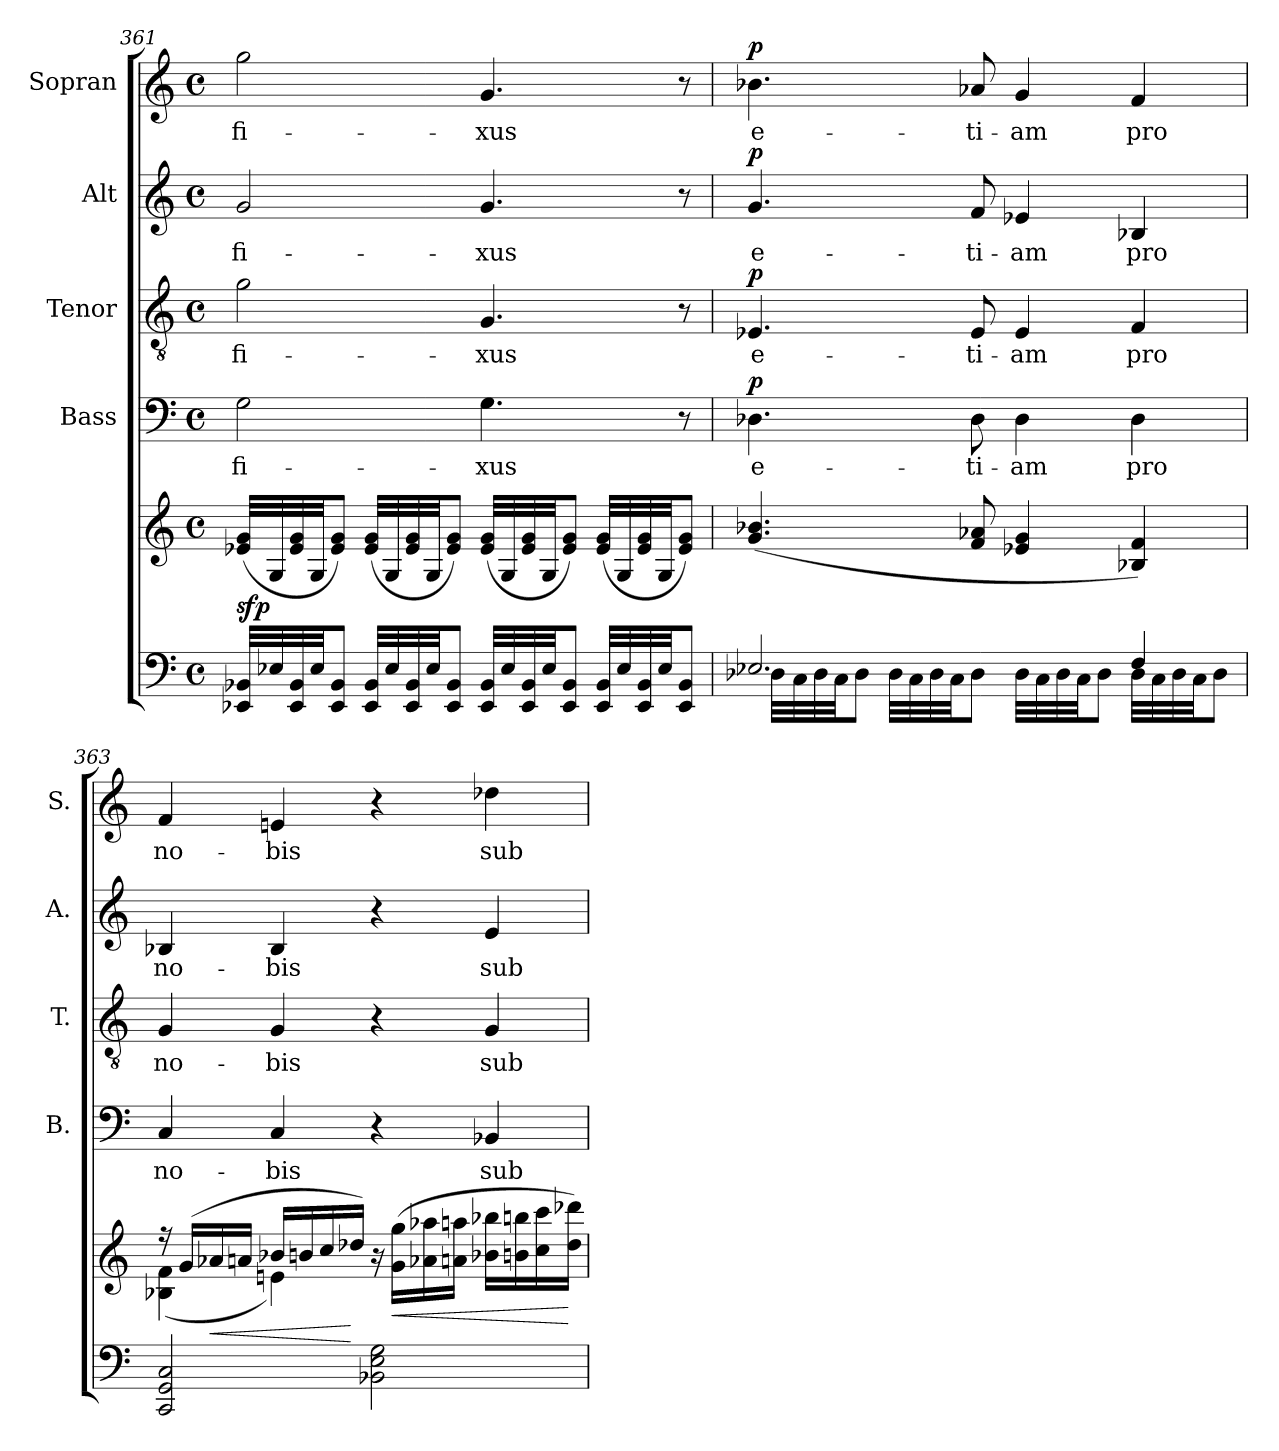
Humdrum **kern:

**kern	**kern	**dynam	**kern	**text	**dynam	**kern	**text	**dynam	**kern	**text	**dynam	**kern	**text	**dynam
*part5	*part5	*part5	*part4	*part4	*part4	*part3	*part3	*part3	*part2	*part2	*part2	*part1	*part1	*part1
*staff6	*staff5	*staff5/6	*staff4	*staff4	*staff4	*staff3	*staff3	*staff3	*staff2	*staff2	*staff2	*staff1	*staff1	*staff1
*	*	*	*I"Bass	*	*	*I"Tenor	*	*	*I"Alt	*	*	*I"Sopran	*	*
*	*	*	*I'B.	*	*	*I'T.	*	*	*I'A.	*	*	*I'S.	*	*
!!LO:PB:g=z
*clefF4	*clefG2	*	*clefF4	*	*	*clefGv2	*	*	*clefG2	*	*	*clefG2	*	*
*k[]	*k[]	*	*k[]	*	*	*k[]	*	*	*k[]	*	*	*k[]	*	*
*C:	*C:	*	*C:	*	*	*C:	*	*	*C:	*	*	*C:	*	*
*M4/4	*M4/4	*	*M4/4	*	*	*M4/4	*	*	*M4/4	*	*	*M4/4	*	*
*met(c)	*met(c)	*	*met(c)	*	*	*met(c)	*	*	*met(c)	*	*	*met(c)	*	*
=361	=361	=361	=361	=361	=361	=361	=361	=361	=361	=361	=361	=361	=361	=361
!	!	!LO:DY:b	!	!LO:LY:b	!	!	!LO:LY:b	!	!	!LO:LY:b	!	!	!LO:LY:b	!
32EE-X/ 32BB-X/LLL	(<32e-X/ 32g/LLL	sfp	2G\	-fi-	.	2g\	-fi-	.	2g/	-fi-	.	2gg\	-fi-	.
32E-X/	32G/	.	.	.	.	.	.	.	.	.	.	.	.	.
32EE-/ 32BB-/	32e-/ 32g/	.	.	.	.	.	.	.	.	.	.	.	.	.
32E-/JJ	32G/JJ	.	.	.	.	.	.	.	.	.	.	.	.	.
8EE-/ 8BB-/J	8e-/ 8g/J)	.	.	.	.	.	.	.	.	.	.	.	.	.
32EE-/ 32BB-/LLL	(<32e-/ 32g/LLL	.	.	.	.	.	.	.	.	.	.	.	.	.
32E-/	32G/	.	.	.	.	.	.	.	.	.	.	.	.	.
32EE-/ 32BB-/	32e-/ 32g/	.	.	.	.	.	.	.	.	.	.	.	.	.
32E-/JJ	32G/JJ	.	.	.	.	.	.	.	.	.	.	.	.	.
8EE-/ 8BB-/J	8e-/ 8g/J)	.	.	.	.	.	.	.	.	.	.	.	.	.
!	!	!	!	!LO:LY:b	!	!	!LO:LY:b	!	!	!LO:LY:b	!	!	!LO:LY:b	!
32EE-/ 32BB-/LLL	(<32e-/ 32g/LLL	.	4.G\	-xus	.	4.G/	-xus	.	4.g/	-xus	.	4.g/	-xus	.
32E-/	32G/	.	.	.	.	.	.	.	.	.	.	.	.	.
32EE-/ 32BB-/	32e-/ 32g/	.	.	.	.	.	.	.	.	.	.	.	.	.
32E-/JJ	32G/JJ	.	.	.	.	.	.	.	.	.	.	.	.	.
8EE-/ 8BB-/J	8e-/ 8g/J)	.	.	.	.	.	.	.	.	.	.	.	.	.
32EE-/ 32BB-/LLL	(<32e-/ 32g/LLL	.	.	.	.	.	.	.	.	.	.	.	.	.
32E-/	32G/	.	.	.	.	.	.	.	.	.	.	.	.	.
32EE-/ 32BB-/	32e-/ 32g/	.	.	.	.	.	.	.	.	.	.	.	.	.
32E-/JJ	32G/JJ	.	.	.	.	.	.	.	.	.	.	.	.	.
8EE-/ 8BB-/J	8e-/ 8g/J)	.	8r	.	.	8r	.	.	8r	.	.	8r	.	.
=362	=362	=362	=362	=362	=362	=362	=362	=362	=362	=362	=362	=362	=362	=362
*^	*	*	*	*	*	*	*	*	*	*	*	*	*	*
!	!	!	!	!	!LO:LY:b	!LO:DY:a	!	!LO:LY:b	!LO:DY:a	!	!LO:LY:b	!LO:DY:a	!	!LO:LY:b	!LO:DY:a
2.E-X/	32D-X\LLL	(<4.g/ 4.b-X/	.	4.D-X\	e-	p	4.E-X/	e-	p	4.g/	e-	p	4.b-X\	e-	p
.	32C\	.	.	.	.	.	.	.	.	.	.	.	.	.	.
.	32D-\	.	.	.	.	.	.	.	.	.	.	.	.	.	.
.	32C\JJ	.	.	.	.	.	.	.	.	.	.	.	.	.	.
.	8D-\J	.	.	.	.	.	.	.	.	.	.	.	.	.	.
.	32D-\LLL	.	.	.	.	.	.	.	.	.	.	.	.	.	.
.	32C\	.	.	.	.	.	.	.	.	.	.	.	.	.	.
.	32D-\	.	.	.	.	.	.	.	.	.	.	.	.	.	.
.	32C\JJ	.	.	.	.	.	.	.	.	.	.	.	.	.	.
!	!	!	!	!	!LO:LY:b	!	!	!LO:LY:b	!	!	!LO:LY:b	!	!	!LO:LY:b	!
.	8D-\J	8f/ 8a-X/	.	8D-\	-ti-	.	8E-/	-ti-	.	8f/	-ti-	.	8a-X/	-ti-	.
!	!	!	!	!	!LO:LY:b	!	!	!LO:LY:b	!	!	!LO:LY:b	!	!	!LO:LY:b	!
.	32D-\LLL	4e-X/ 4g/	.	4D-\	-am	.	4E-/	-am	.	4e-X/	-am	.	4g/	-am	.
.	32C\	.	.	.	.	.	.	.	.	.	.	.	.	.	.
.	32D-\	.	.	.	.	.	.	.	.	.	.	.	.	.	.
.	32C\JJ	.	.	.	.	.	.	.	.	.	.	.	.	.	.
.	8D-\J	.	.	.	.	.	.	.	.	.	.	.	.	.	.
!	!	!	!	!	!LO:LY:b	!	!	!LO:LY:b	!	!	!LO:LY:b	!	!	!LO:LY:b	!
4F/	32D-\LLL	4B-X/ 4f/)	.	4D-\	pro	.	4F/	pro	.	4B-X/	pro	.	4f/	pro	.
.	32C\	.	.	.	.	.	.	.	.	.	.	.	.	.	.
.	32D-\	.	.	.	.	.	.	.	.	.	.	.	.	.	.
.	32C\JJ	.	.	.	.	.	.	.	.	.	.	.	.	.	.
.	8D-\J	.	.	.	.	.	.	.	.	.	.	.	.	.	.
!!LO:LB:g=z
=363	=363	=363	=363	=363	=363	=363	=363	=363	=363	=363	=363	=363	=363	=363	=363
*	*	*^	*	*	*	*	*	*	*	*	*	*	*	*	*
!	!	!	!	!	!	!LO:LY:b	!	!	!LO:LY:b	!	!	!LO:LY:b	!	!	!LO:LY:b	!
*v	*v	*	*	*	*	*	*	*	*	*	*	*	*	*	*	*
2CC/ 2GG/ 2C/	16ree	(4B-X\ 4f\	.	4C/	no-	.	4G/	no-	.	4B-X/	no-	.	4f/	no-	.
.	(>16g/LL	.	.	.	.	.	.	.	.	.	.	.	.	.	.
!	!	!	!LO:HP:b	!	!	!	!	!	!	!	!	!	!	!	!
.	16a-X/	.	<	.	.	.	.	.	.	.	.	.	.	.	.
.	16an/JJ	.	.	.	.	.	.	.	.	.	.	.	.	.	.
!	!	!	!	!	!LO:LY:b	!	!	!LO:LY:b	!	!	!LO:LY:b	!	!	!LO:LY:b	!
.	16b-X/LL	4en\)	.	4C/	-bis	.	4G/	-bis	.	4B-/	-bis	.	4en/	-bis	.
.	16bn/	.	.	.	.	.	.	.	.	.	.	.	.	.	.
.	16cc/	.	.	.	.	.	.	.	.	.	.	.	.	.	.
.	16dd-X/JJ)	.	[	.	.	.	.	.	.	.	.	.	.	.	.
2BB-X\ 2E\ 2G\	16r	2ryy	.	4r	.	.	4r	.	.	4r	.	.	4r	.	.
!	!	!	!LO:HP:b	!	!	!	!	!	!	!	!	!	!	!	!
.	(>16g\ 16gg\LL	.	<	.	.	.	.	.	.	.	.	.	.	.	.
.	16a-X\ 16aa-X\	.	.	.	.	.	.	.	.	.	.	.	.	.	.
.	16an\ 16aan\JJ	.	.	.	.	.	.	.	.	.	.	.	.	.	.
!	!	!	!	!	!LO:LY:b	!	!	!LO:LY:b	!	!	!LO:LY:b	!	!	!LO:LY:b	!
.	16b-X\ 16bb-X\LL	.	.	4BB-X/	sub	.	4G/	sub	.	4e/	sub	.	4dd-X\	sub	.
.	16bn\ 16bbn\	.	.	.	.	.	.	.	.	.	.	.	.	.	.
.	16cc\ 16ccc\	.	.	.	.	.	.	.	.	.	.	.	.	.	.
.	16dd-\ 16ddd-X\JJ)	.	[	.	.	.	.	.	.	.	.	.	.	.	.
*	*v	*v	*	*	*	*	*	*	*	*	*	*	*	*	*
=	=	=	=	=	=	=	=	=	=	=	=	=	=	=
*-	*-	*-	*-	*-	*-	*-	*-	*-	*-	*-	*-	*-	*-	*-
